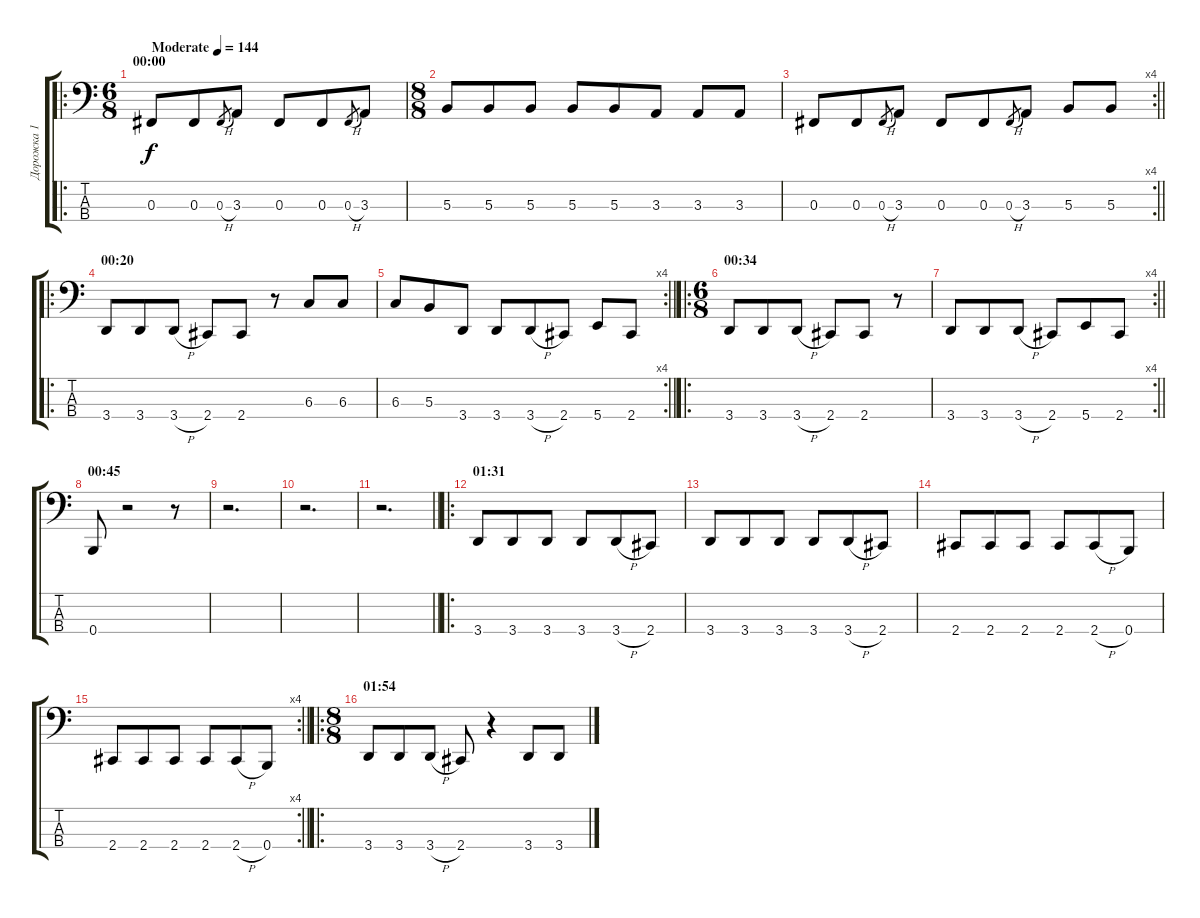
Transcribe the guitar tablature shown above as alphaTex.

\track ("Дорожка 1" "Дорожка 1") {instrument acousticguitarsteel}
\staff {score tabs}
\tuning (E2 B1 Gb1 B0) {hide}
\ro
\ts (6 8)
\section ("" "00:00")
\tempo (144 "Moderate")
\clef f4
\ks c
0.3.8{dy f instrument acousticguitarsteel} 0.3.8 0.3{h}.8{gr} 3.3.8 0.3.8 0.3.8 0.3{h}.8{gr} 3.3.8 |
\ts (8 8)
5.3.8 5.3.8 5.3.8 5.3.8 5.3.8 3.3.8 3.3.8 3.3.8 |
\rc 4
\barLineRight lightlight
0.3.8 0.3.8 0.3{h}.8{gr} 3.3.8 0.3.8 0.3.8 0.3{h}.8{gr} 3.3.8 5.3.8 5.3.8 |
\ro
\section ("" "00:20")
3.4.8 3.4.8 3.4{h}.8 2.4.8 2.4.8 r.8 6.3.8 6.3.8 |
\rc 4
\barLineRight lightlight
6.3.8 5.3.8 3.4.8 3.4.8 3.4{h}.8 2.4.8 5.4.8 2.4.8 |
\ro
\ts (6 8)
\section ("" "00:34")
3.4.8 3.4.8 3.4{h}.8 2.4.8 2.4.8 r.8 |
\rc 4
\barLineRight lightlight
3.4.8 3.4.8 3.4{h}.8 2.4.8 5.4.8 2.4.8 |
\section ("" "00:45")
0.4.8 r.2 r.8 |
r.2{d} |
r.2{d} |
\barLineRight lightlight
r.2{d} |
\ro
\section ("" "01:31")
3.4.8 3.4.8 3.4.8 3.4.8 3.4{h}.8 2.4.8 |
3.4.8 3.4.8 3.4.8 3.4.8 3.4{h}.8 2.4.8 |
2.4.8 2.4.8 2.4.8 2.4.8 2.4{h}.8 0.4.8 |
\rc 4
\barLineRight lightlight
2.4.8 2.4.8 2.4.8 2.4.8 2.4{h}.8 0.4.8 |
\ro
\ts (8 8)
\section ("" "01:54")
3.4.8 3.4.8 3.4{h}.8 2.4.8 r.4 3.4.8 3.4.8
